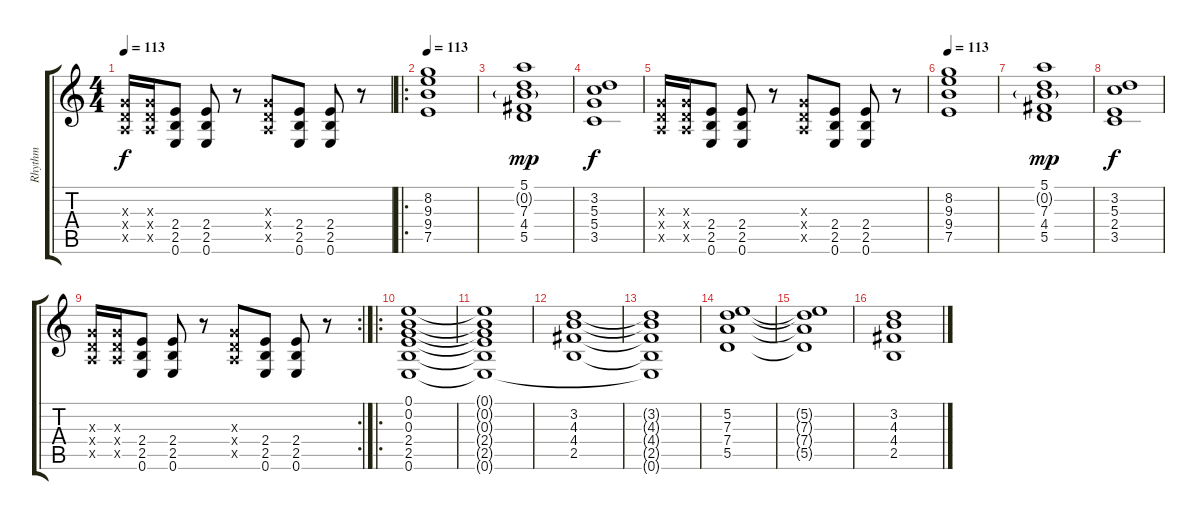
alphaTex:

\track ("Rhythm" "Rhythm") {instrument overdrivenguitar}
\staff {score tabs}
\tuning (E4 B3 G3 D3 A2 E2) {hide}
\ts (4 4)
\tempo 113
\clef g2
\ks c
(0.3{x} 0.4{x} 0.5{x}).16{dy f} (0.3{x} 0.4{x} 0.5{x}).16 (2.4 2.5 0.6).8 (2.4 2.5 0.6).8 r.8 (0.3{x} 0.4{x} 0.5{x}).8 (2.4 2.5 0.6).8 (2.4 2.5 0.6).8 r.8 |
\ro
\tempo 113
(8.2 9.3 9.4 7.5).1 |
(5.1 0.2{g} 7.3 4.4 5.5).1{dy mp} |
(3.2 5.3 5.4 3.5).1{dy f} |
(0.3{x} 0.4{x} 0.5{x}).16 (0.3{x} 0.4{x} 0.5{x}).16 (2.4 2.5 0.6).8 (2.4 2.5 0.6).8 r.8 (0.3{x} 0.4{x} 0.5{x}).8 (2.4 2.5 0.6).8 (2.4 2.5 0.6).8 r.8 |
\tempo 113
(8.2 9.3 9.4 7.5).1 |
(5.1 0.2{g} 7.3 4.4 5.5).1{dy mp} |
(3.2 5.3 2.4 3.5).1{dy f} |
\rc 2
(0.3{x} 0.4{x} 0.5{x}).16 (0.3{x} 0.4{x} 0.5{x}).16 (2.4 2.5 0.6).8 (2.4 2.5 0.6).8 r.8 (0.3{x} 0.4{x} 0.5{x}).8 (2.4 2.5 0.6).8 (2.4 2.5 0.6).8 r.8 |
\ro
(0.1 0.2 0.3 2.4 2.5 0.6).1{instrument choiraahs} |
(0.1{t} 0.2{t} 0.3{t} 2.4{t} 2.5{t} 0.6{t}).1 |
(3.2 4.3 4.4 2.5).1 |
(3.2{t} 4.3{t} 4.4{t} 2.5{t} 0.6{t}).1 |
(5.2 7.3 7.4 5.5).1 |
(5.2{t} 7.3{t} 7.4{t} 5.5{t}).1 |
(3.2 4.3 4.4 2.5).1
